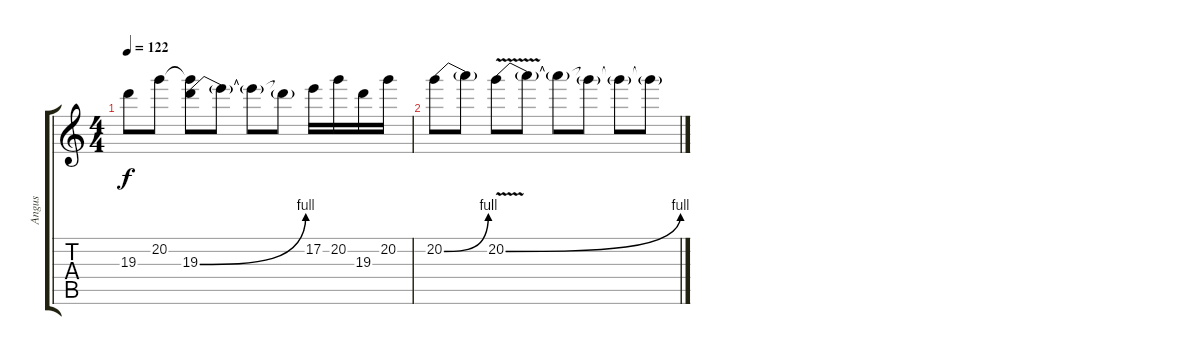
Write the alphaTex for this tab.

\track ("Angus" "Angus") {instrument distortionguitar}
\staff {score tabs}
\tuning (E4 B3 G3 D3 A2 E2) {hide}
\ts (4 4)
\tempo 122
\clef g2
\ks c
19.3{t}.8{dy f volume 4} 20.2.8 (20.2{t} 19.3{be (bend 0 0 60 4)}).8 19.3{t}.8 19.3{t}.8 19.3{t}.8 17.2.16 20.2.16 19.3.16 20.2.16 |
20.2{be (bend 0 0 60 4)}.8{volume 3} 20.2{t}.8 20.2{be (bend 0 0 60 4) v}.8 20.2{t}.8 20.2{t}.8 20.2{t}.8{volume 0} 20.2{t}.8 20.2{t}.8
